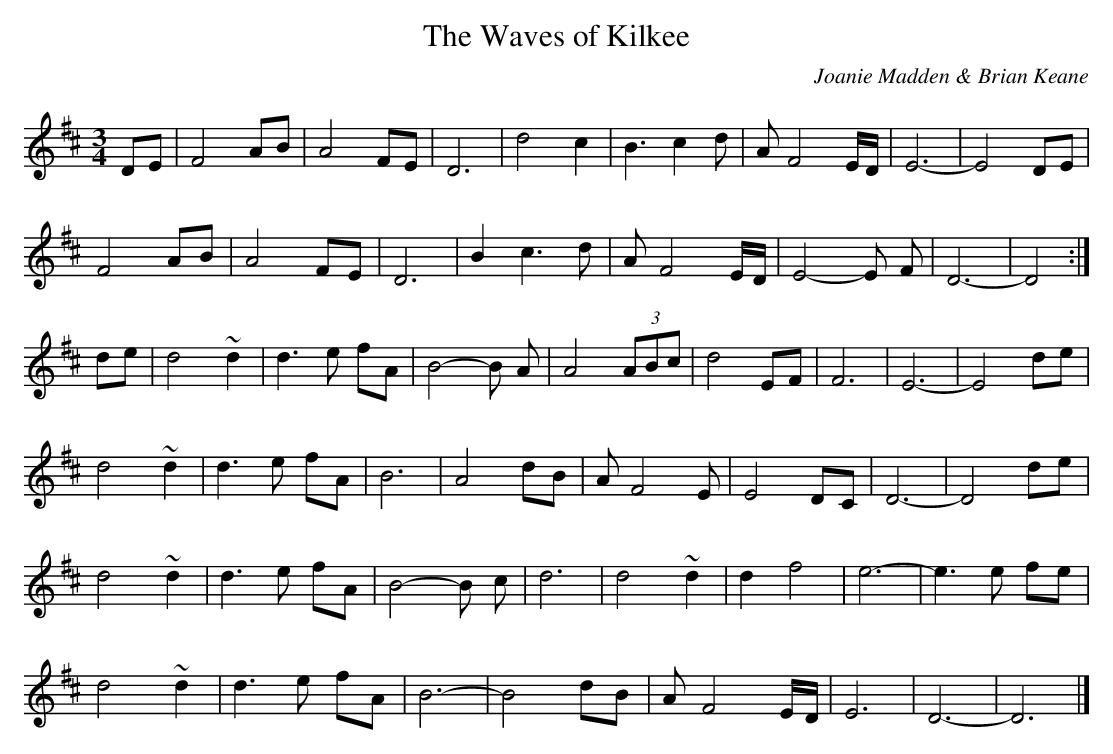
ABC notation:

X:1
T:The Waves of Kilkee
M:3/4
L:1/8
C:Joanie Madden & Brian Keane
K:D
DE |F4 AB|A4 FE|D6|d4 c2|B3 c2 d|A F4 E/2D/2|E6-|E4 DE|
F4 AB|A4 FE|D6|B2 c3 d|A F4 E/2D/2|E4-E F|D6-|D4 :|
de|d4 ~d2|d3 e fA|B4-B A|A4 (3ABc|d4 EF|F6|E6-|E4 de|
d4 ~d2|d3 e fA|B6|A4 dB|A F4 E|E4 DC|D6-|D4 de|
d4 ~d2|d3 e fA|B4-B c|d6|d4 ~d2|d2 f4|e6-|e3 e fe|
d4 ~d2|d3 e fA|B6-|B4 dB|A F4 E/2D/2|E6|D6-|D6 |]
